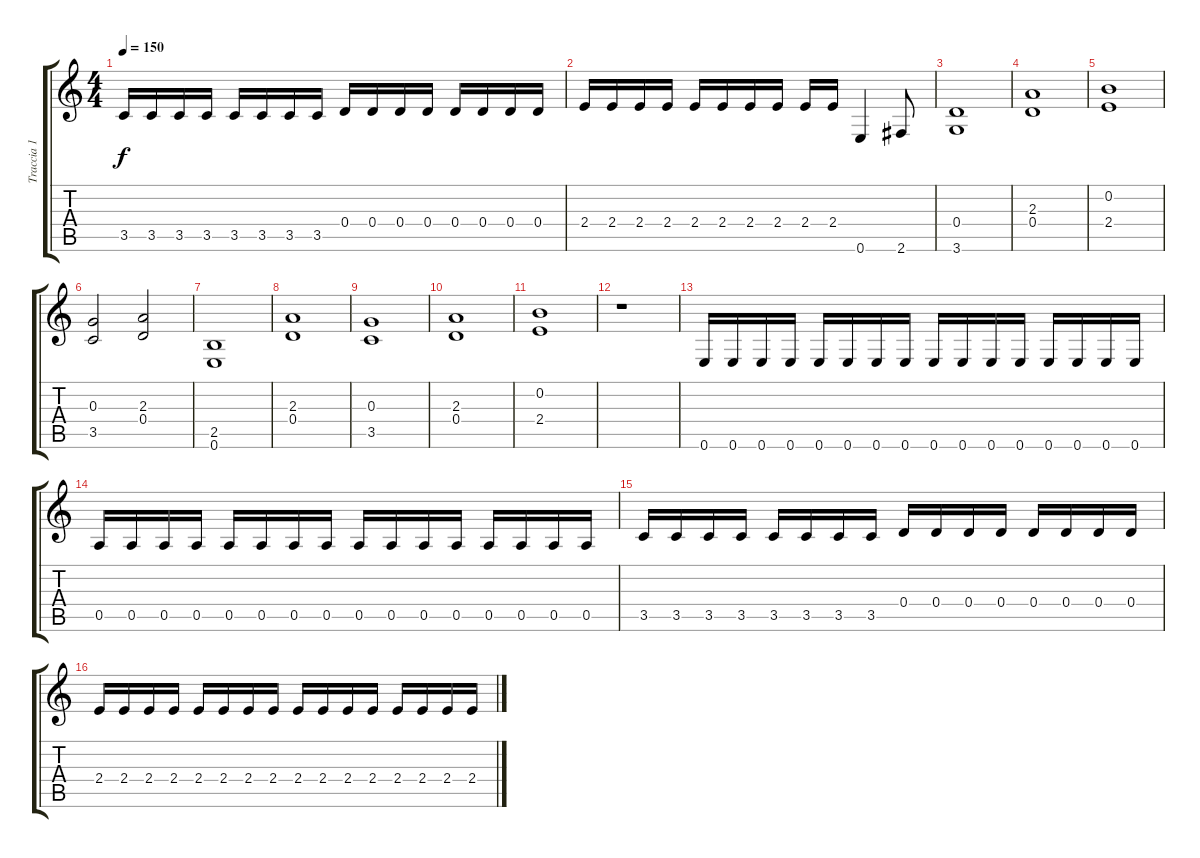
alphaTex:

\track ("Traccia 1" "Traccia 1") {instrument distortionguitar}
\staff {score tabs}
\tuning (E4 B3 G3 D3 A2 E2) {hide}
\ts (4 4)
\tempo 150
\clef g2
\ks c
3.5.16{dy f} 3.5.16 3.5.16 3.5.16 3.5.16 3.5.16 3.5.16 3.5.16 0.4.16 0.4.16 0.4.16 0.4.16 0.4.16 0.4.16 0.4.16 0.4.16 |
2.4.16 2.4.16 2.4.16 2.4.16 2.4.16 2.4.16 2.4.16 2.4.16 2.4.16 2.4.16 0.6.4 2.6.8 |
(0.4 3.6).1 |
(2.3 0.4).1 |
(0.2 2.4).1 |
(0.3 3.5).2 (2.3 0.4).2 |
(2.5 0.6).1 |
(2.3 0.4).1 |
(0.3 3.5).1 |
(2.3 0.4).1 |
(0.2 2.4).1 |
r.1 |
0.6.16 0.6.16 0.6.16 0.6.16 0.6.16 0.6.16 0.6.16 0.6.16 0.6.16 0.6.16 0.6.16 0.6.16 0.6.16 0.6.16 0.6.16 0.6.16 |
0.5.16 0.5.16 0.5.16 0.5.16 0.5.16 0.5.16 0.5.16 0.5.16 0.5.16 0.5.16 0.5.16 0.5.16 0.5.16 0.5.16 0.5.16 0.5.16 |
3.5.16 3.5.16 3.5.16 3.5.16 3.5.16 3.5.16 3.5.16 3.5.16 0.4.16 0.4.16 0.4.16 0.4.16 0.4.16 0.4.16 0.4.16 0.4.16 |
2.4.16 2.4.16 2.4.16 2.4.16 2.4.16 2.4.16 2.4.16 2.4.16 2.4.16 2.4.16 2.4.16 2.4.16 2.4.16 2.4.16 2.4.16 2.4.16
